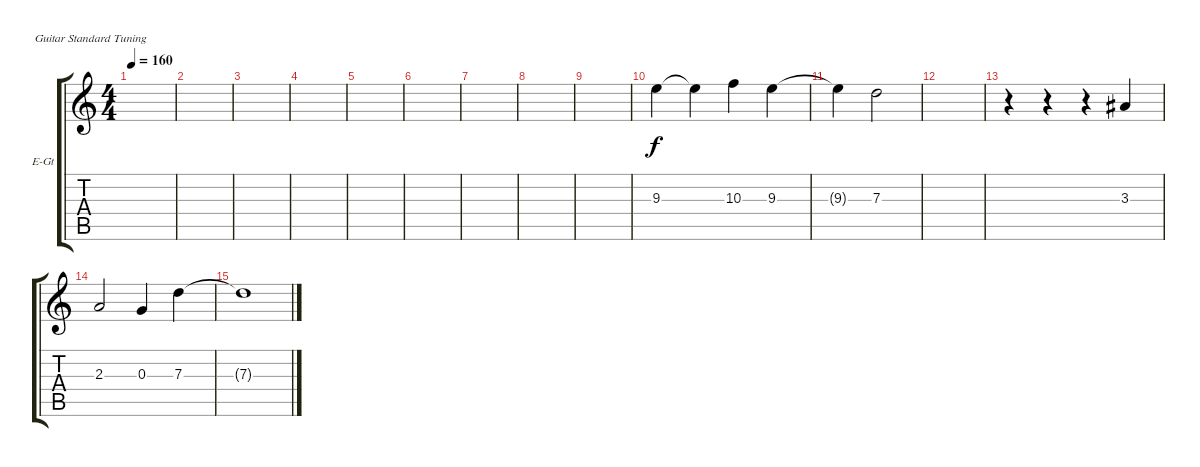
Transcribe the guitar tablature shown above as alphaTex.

\defaultSystemsLayout 4
\bracketExtendMode groupsimilarinstruments
\firstSystemTrackNameOrientation horizontal
\otherSystemsTrackNameOrientation horizontal
\track ("Electric Guitar" "E-Gt") {solo instrument viola}
\staff {score tabs}
\tuning (E4 B3 G3 D3 A2 E2)
\displaytranspose 12
\ts (4 4)
\tempo 160
\clef g2
\scale
0.333333
\ks c
|
\scale
0.333333 |
\scale
0.333333 |
\scale
0.333333 |
\scale
0.333333 |
\scale
0.333333 |
\scale
0.333333 |
\scale
0.333333 |
\scale
0.333333 |
\scale
0.333333 9.3.4 9.3{t}.4 10.3.4 9.3.4 |
\scale
0.333333 9.3{t}.4 7.3.2 |
\scale
0.333333 |
\scale
0.333333 r.4 r.4 r.4 3.3.4 |
\scale
0.333333 2.3.2 0.3.4 7.3.4 |
\scale
0.333333 7.3{t}.1 |
\scale
0.333333
